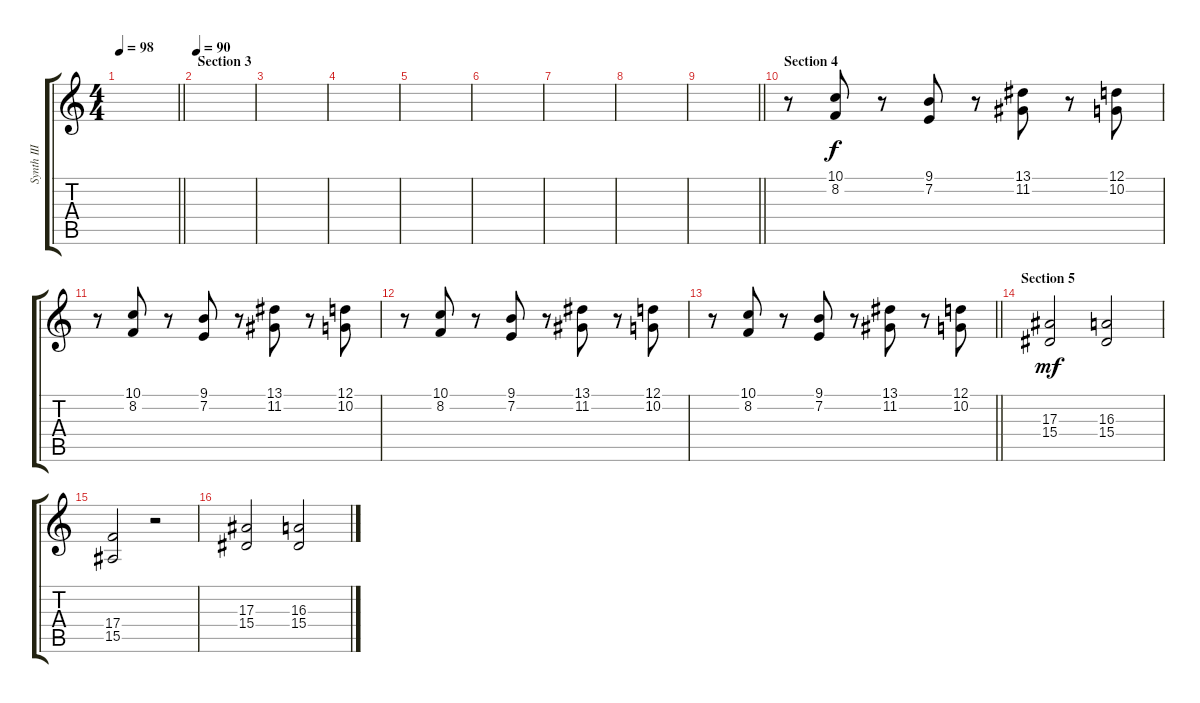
\track ("Synth III" "Synth III") {instrument tremolostrings}
\staff {score tabs}
\tuning (D4 A3 F3 C3 G2 D2) {hide}
\ts (4 4)
\tempo 98
\clef g2
\barLineRight lightlight
\ks c
|
\section ("" "Section 3")
\tempo 90
|
|
|
|
|
|
|
\barLineRight lightlight
|
\section ("" "Section 4")
r.8 (10.1 8.2).8 r.8 (9.1 7.2).8 r.8 (13.1 11.2).8 r.8 (12.1 10.2).8 |
r.8 (10.1 8.2).8 r.8 (9.1 7.2).8 r.8 (13.1 11.2).8 r.8 (12.1 10.2).8 |
r.8 (10.1 8.2).8 r.8 (9.1 7.2).8 r.8 (13.1 11.2).8 r.8 (12.1 10.2).8 |
\barLineRight lightlight
r.8 (10.1 8.2).8 r.8 (9.1 7.2).8 r.8 (13.1 11.2).8 r.8 (12.1 10.2).8 |
\section ("" "Section 5")
(17.3 15.4).2{dy mf} (16.3 15.4).2 |
(17.4 15.5).2 r.2 |
(17.3 15.4).2 (16.3 15.4).2
